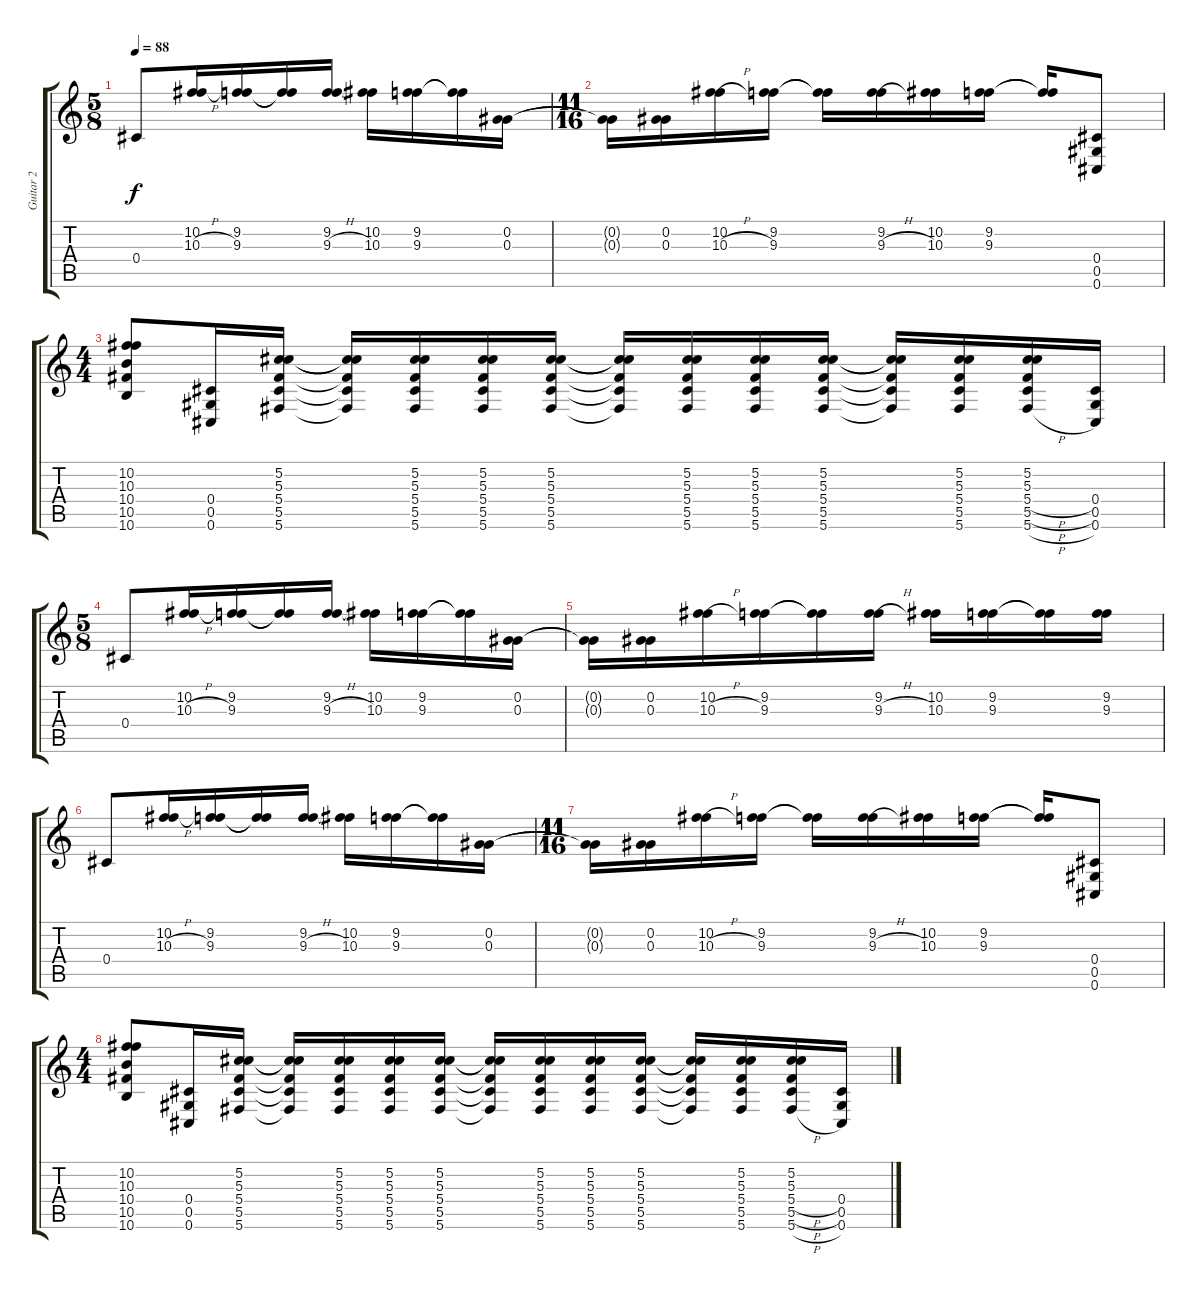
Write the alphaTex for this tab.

\track ("Guitar 2" "Guitar 2") {instrument acousticguitarsteel}
\staff {score tabs}
\tuning (F4 Ab3 Ab3 Db3 Ab2 Db2) {hide}
\ts (5 8)
\tempo 88
\clef g2
\ks c
0.4.8{dy f} (10.2{h} 10.3{h}).16 (9.2 9.3).16 (9.2{t} 9.3{t}).16 (9.2{h} 9.3{h}).16 (10.2 10.3).16 (9.2 9.3).16 (9.2{t} 9.3{t}).16 (0.2 0.3).16 |
\ts (11 16)
(0.2{t} 0.3{t}).16 (0.2 0.3).16 (10.2{h} 10.3{h}).16 (9.2 9.3).16 (9.2{t} 9.3{t}).16 (9.2{h} 9.3{h}).16 (10.2 10.3).16 (9.2 9.3).16 (9.2{t} 9.3{t}).16 (0.4 0.5 0.6).8 |
\ts (4 4)
(10.2 10.3 10.4 10.5 10.6).8 (0.4 0.5 0.6).16 (5.2 5.3 5.4 5.5 5.6).16 (5.2{t} 5.3{t} 5.4{t} 5.5{t} 5.6{t}).16 (5.2 5.3 5.4 5.5 5.6).16 (5.2 5.3 5.4 5.5 5.6).16 (5.2 5.3 5.4 5.5 5.6).16 (5.2{t} 5.3{t} 5.4{t} 5.5{t} 5.6{t}).16 (5.2 5.3 5.4 5.5 5.6).16 (5.2 5.3 5.4 5.5 5.6).16 (5.2 5.3 5.4 5.5 5.6).16 (5.2{t} 5.3{t} 5.4{t} 5.5{t} 5.6{t}).16 (5.2 5.3 5.4 5.5 5.6).16 (5.2 5.3 5.4{h} 5.5{h} 5.6{h}).16 (0.4 0.5 0.6).16 |
\ts (5 8)
0.4.8 (10.2{h} 10.3{h}).16 (9.2 9.3).16 (9.2{t} 9.3{t}).16 (9.2{h} 9.3{h}).16 (10.2 10.3).16 (9.2 9.3).16 (9.2{t} 9.3{t}).16 (0.2 0.3).16 |
(0.2{t} 0.3{t}).16 (0.2 0.3).16 (10.2{h} 10.3{h}).16 (9.2 9.3).16 (9.2{t} 9.3{t}).16 (9.2{h} 9.3{h}).16 (10.2 10.3).16 (9.2 9.3).16 (9.2{t} 9.3{t}).16 (9.2 9.3).16 |
0.4.8 (10.2{h} 10.3{h}).16 (9.2 9.3).16 (9.2{t} 9.3{t}).16 (9.2{h} 9.3{h}).16 (10.2 10.3).16 (9.2 9.3).16 (9.2{t} 9.3{t}).16 (0.2 0.3).16 |
\ts (11 16)
(0.2{t} 0.3{t}).16 (0.2 0.3).16 (10.2{h} 10.3{h}).16 (9.2 9.3).16 (9.2{t} 9.3{t}).16 (9.2{h} 9.3{h}).16 (10.2 10.3).16 (9.2 9.3).16 (9.2{t} 9.3{t}).16 (0.4 0.5 0.6).8 |
\ts (4 4)
(10.2 10.3 10.4 10.5 10.6).8 (0.4 0.5 0.6).16 (5.2 5.3 5.4 5.5 5.6).16 (5.2{t} 5.3{t} 5.4{t} 5.5{t} 5.6{t}).16 (5.2 5.3 5.4 5.5 5.6).16 (5.2 5.3 5.4 5.5 5.6).16 (5.2 5.3 5.4 5.5 5.6).16 (5.2{t} 5.3{t} 5.4{t} 5.5{t} 5.6{t}).16 (5.2 5.3 5.4 5.5 5.6).16 (5.2 5.3 5.4 5.5 5.6).16 (5.2 5.3 5.4 5.5 5.6).16 (5.2{t} 5.3{t} 5.4{t} 5.5{t} 5.6{t}).16 (5.2 5.3 5.4 5.5 5.6).16 (5.2 5.3 5.4{h} 5.5{h} 5.6{h}).16 (0.4 0.5 0.6).16
